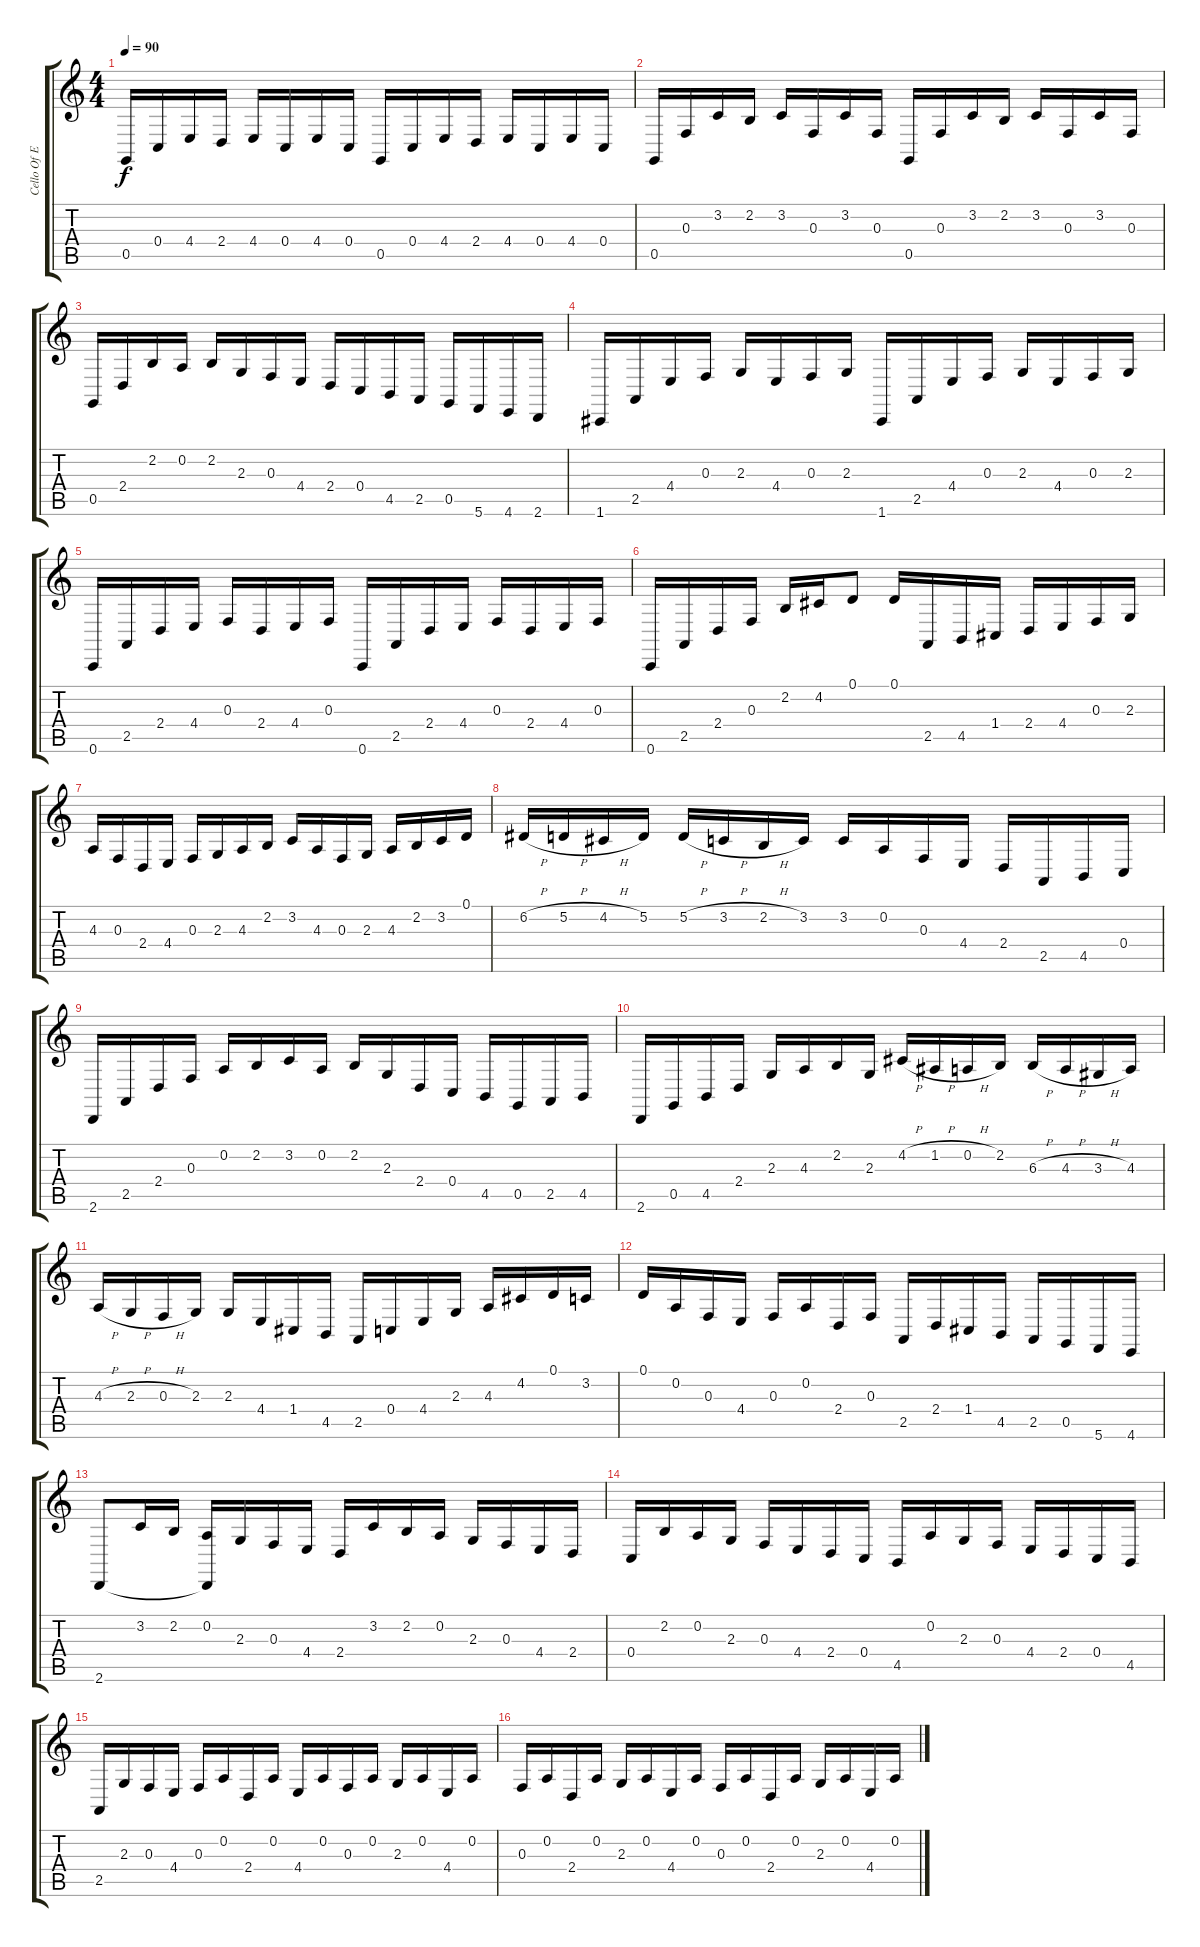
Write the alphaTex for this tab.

\track ("Cello Of Epicness" "Cello Of E") {instrument cello}
\staff {score tabs}
\tuning (D4 A3 F3 C3 G2 C2) {hide}
\ts (4 4)
\tempo 90
\clef g2
\ks c
0.5.16{dy f} 0.4.16 4.4.16 2.4.16 4.4.16 0.4.16 4.4.16 0.4.16 0.5.16 0.4.16 4.4.16 2.4.16 4.4.16 0.4.16 4.4.16 0.4.16 |
0.5.16 0.3.16 3.2.16 2.2.16 3.2.16 0.3.16 3.2.16 0.3.16 0.5.16 0.3.16 3.2.16 2.2.16 3.2.16 0.3.16 3.2.16 0.3.16 |
0.5.16 2.4.16 2.2.16 0.2.16 2.2.16 2.3.16 0.3.16 4.4.16 2.4.16 0.4.16 4.5.16 2.5.16 0.5.16 5.6.16 4.6.16 2.6.16 |
1.6.16 2.5.16 4.4.16 0.3.16 2.3.16 4.4.16 0.3.16 2.3.16 1.6.16 2.5.16 4.4.16 0.3.16 2.3.16 4.4.16 0.3.16 2.3.16 |
0.6.16 2.5.16 2.4.16 4.4.16 0.3.16 2.4.16 4.4.16 0.3.16 0.6.16 2.5.16 2.4.16 4.4.16 0.3.16 2.4.16 4.4.16 0.3.16 |
0.6.16 2.5.16 2.4.16 0.3.16 2.2.16 4.2.16 0.1.8 0.1.16{volume 5} 2.5.16{volume 13} 4.5.16 1.4.16 2.4.16 4.4.16 0.3.16 2.3.16 |
4.3.16 0.3.16 2.4.16 4.4.16 0.3.16 2.3.16 4.3.16 2.2.16 3.2.16 4.3.16 0.3.16 2.3.16 4.3.16 2.2.16 3.2.16 0.1.16 |
6.2{h}.16 5.2{h}.16 4.2{h}.16 5.2.16 5.2{h}.16 3.2{h}.16 2.2{h}.16 3.2.16 3.2.16 0.2.16 0.3.16 4.4.16 2.4.16 2.5.16 4.5.16 0.4.16 |
2.6.16 2.5.16 2.4.16 0.3.16 0.2.16 2.2.16 3.2.16 0.2.16 2.2.16 2.3.16 2.4.16 0.4.16 4.5.16 0.5.16 2.5.16 4.5.16 |
2.6.16 0.5.16 4.5.16 2.4.16 2.3.16 4.3.16 2.2.16 2.3.16 4.2{h}.16 1.2{h}.16 0.2{h}.16 2.2.16 6.3{h}.16 4.3{h}.16 3.3{h}.16 4.3.16 |
4.3{h}.16 2.3{h}.16 0.3{h}.16 2.3.16 2.3.16 4.4.16 1.4.16 4.5.16 2.5.16 0.4.16 4.4.16 2.3.16 4.3.16 4.2.16 0.1.16 3.2.16 |
0.1.16 0.2.16 0.3.16 4.4.16 0.3.16 0.2.16 2.4.16 0.3.16 2.5.16 2.4.16 1.4.16 4.5.16 2.5.16 0.5.16 5.6.16 4.6.16 |
2.6.8{volume 4} 3.2.16{volume 16} 2.2.16 (0.2 2.6{t}).16 2.3.16 0.3.16 4.4.16 2.4.16 3.2.16 2.2.16 0.2.16 2.3.16 0.3.16 4.4.16 2.4.16 |
0.4.16 2.2.16 0.2.16 2.3.16 0.3.16 4.4.16 2.4.16 0.4.16 4.5.16 0.2.16 2.3.16 0.3.16 4.4.16 2.4.16 0.4.16 4.5.16 |
2.5.16 2.3.16 0.3.16 4.4.16 0.3.16 0.2.16 2.4.16 0.2.16 4.4.16 0.2.16 0.3.16 0.2.16 2.3.16 0.2.16 4.4.16 0.2.16 |
0.3.16 0.2.16 2.4.16 0.2.16 2.3.16 0.2.16 4.4.16 0.2.16 0.3.16 0.2.16 2.4.16 0.2.16 2.3.16 0.2.16 4.4.16 0.2.16
